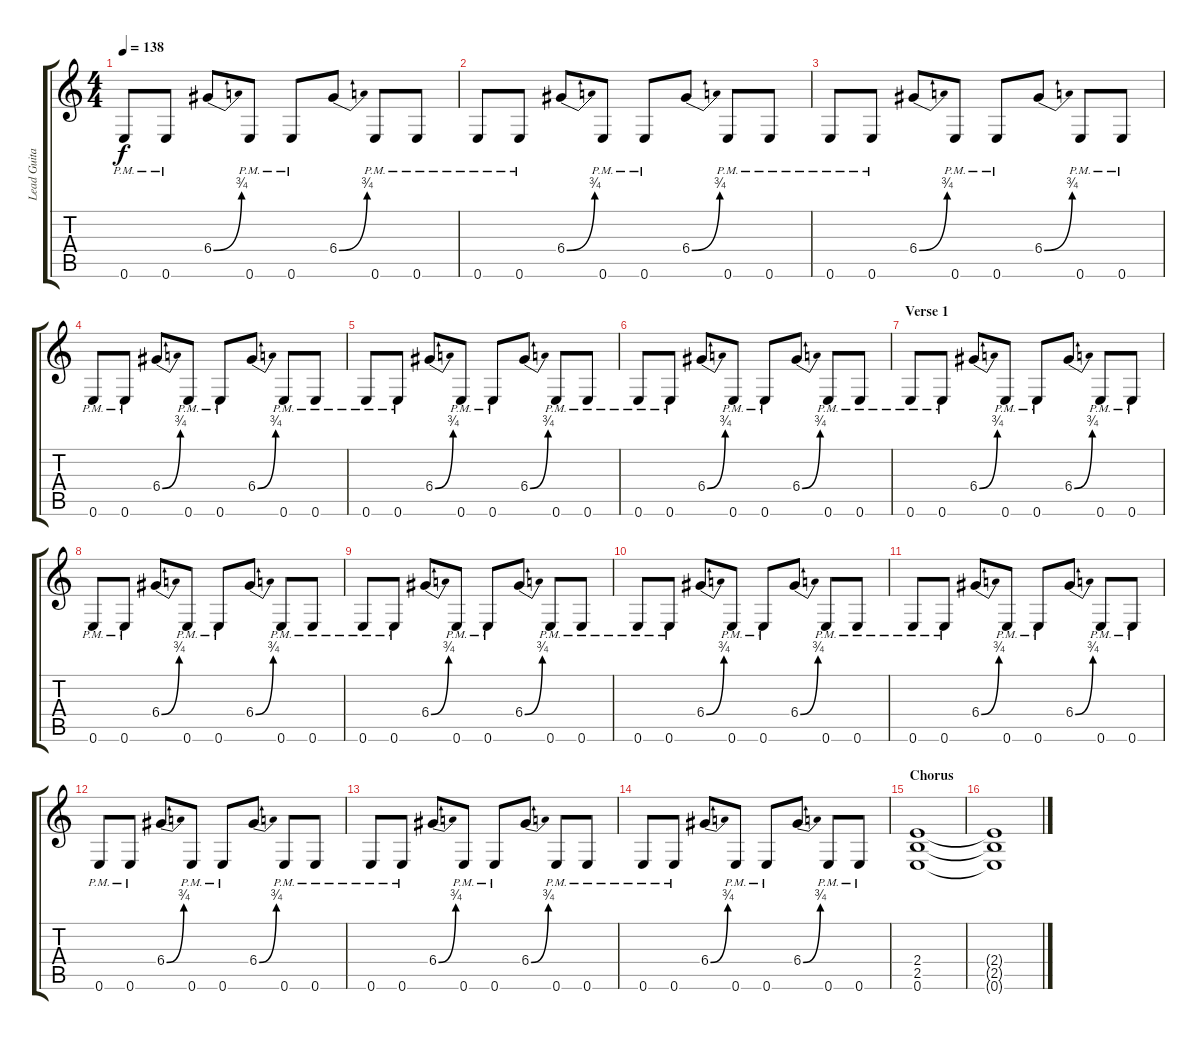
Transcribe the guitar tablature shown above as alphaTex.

\track ("Lead Guitar 2" "Lead Guita") {instrument distortionguitar}
\staff {score tabs}
\tuning (E4 B3 G3 D3 A2 E2) {hide}
\ts (4 4)
\tempo 138
\clef g2
\ks c
0.6{pm}.8{dy f} 0.6{pm}.8 6.4{be (bend 0 0 60 3)}.8 0.6{pm}.8 0.6{pm}.8 6.4{be (bend 0 0 60 3)}.8 0.6{pm}.8 0.6{pm}.8 |
0.6{pm}.8 0.6{pm}.8 6.4{be (bend 0 0 60 3)}.8 0.6{pm}.8 0.6{pm}.8 6.4{be (bend 0 0 60 3)}.8 0.6{pm}.8 0.6{pm}.8 |
0.6{pm}.8 0.6{pm}.8 6.4{be (bend 0 0 60 3)}.8 0.6{pm}.8 0.6{pm}.8 6.4{be (bend 0 0 60 3)}.8 0.6{pm}.8 0.6{pm}.8 |
0.6{pm}.8 0.6{pm}.8 6.4{be (bend 0 0 60 3)}.8 0.6{pm}.8 0.6{pm}.8 6.4{be (bend 0 0 60 3)}.8 0.6{pm}.8 0.6{pm}.8 |
0.6{pm}.8 0.6{pm}.8 6.4{be (bend 0 0 60 3)}.8 0.6{pm}.8 0.6{pm}.8 6.4{be (bend 0 0 60 3)}.8 0.6{pm}.8 0.6{pm}.8 |
0.6{pm}.8 0.6{pm}.8 6.4{be (bend 0 0 60 3)}.8 0.6{pm}.8 0.6{pm}.8 6.4{be (bend 0 0 60 3)}.8 0.6{pm}.8 0.6{pm}.8 |
\section ("" "Verse 1")
0.6{pm}.8 0.6{pm}.8 6.4{be (bend 0 0 60 3)}.8 0.6{pm}.8 0.6{pm}.8 6.4{be (bend 0 0 60 3)}.8 0.6{pm}.8 0.6{pm}.8 |
0.6{pm}.8 0.6{pm}.8 6.4{be (bend 0 0 60 3)}.8 0.6{pm}.8 0.6{pm}.8 6.4{be (bend 0 0 60 3)}.8 0.6{pm}.8 0.6{pm}.8 |
0.6{pm}.8 0.6{pm}.8 6.4{be (bend 0 0 60 3)}.8 0.6{pm}.8 0.6{pm}.8 6.4{be (bend 0 0 60 3)}.8 0.6{pm}.8 0.6{pm}.8 |
0.6{pm}.8 0.6{pm}.8 6.4{be (bend 0 0 60 3)}.8 0.6{pm}.8 0.6{pm}.8 6.4{be (bend 0 0 60 3)}.8 0.6{pm}.8 0.6{pm}.8 |
0.6{pm}.8 0.6{pm}.8 6.4{be (bend 0 0 60 3)}.8 0.6{pm}.8 0.6{pm}.8 6.4{be (bend 0 0 60 3)}.8 0.6{pm}.8 0.6{pm}.8 |
0.6{pm}.8 0.6{pm}.8 6.4{be (bend 0 0 60 3)}.8 0.6{pm}.8 0.6{pm}.8 6.4{be (bend 0 0 60 3)}.8 0.6{pm}.8 0.6{pm}.8 |
0.6{pm}.8 0.6{pm}.8 6.4{be (bend 0 0 60 3)}.8 0.6{pm}.8 0.6{pm}.8 6.4{be (bend 0 0 60 3)}.8 0.6{pm}.8 0.6{pm}.8 |
0.6{pm}.8 0.6{pm}.8 6.4{be (bend 0 0 60 3)}.8 0.6{pm}.8 0.6{pm}.8 6.4{be (bend 0 0 60 3)}.8 0.6{pm}.8 0.6{pm}.8 |
\section ("" "Chorus")
(2.4 2.5 0.6).1 |
(2.4{t} 2.5{t} 0.6{t}).1
